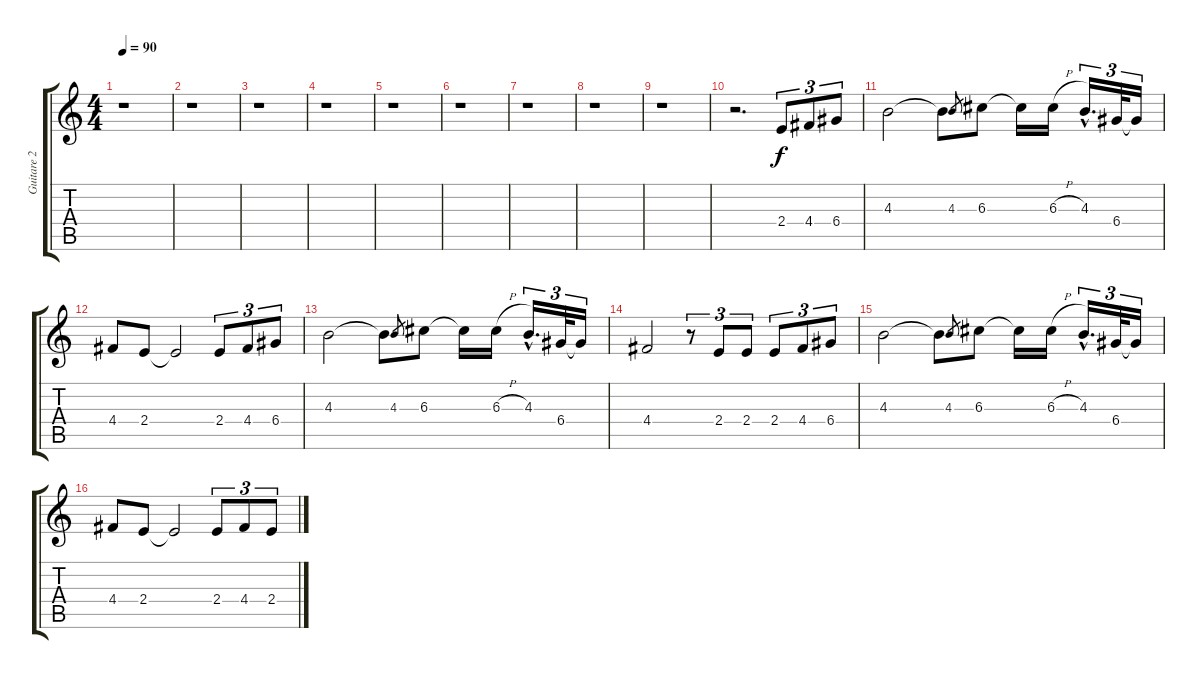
\track ("Guitare 2" "Guitare 2") {instrument acousticguitarsteel}
\staff {score tabs}
\tuning (E4 B3 G3 D3 A2 E2) {hide}
\ts (4 4)
\tempo 90
\clef g2
\ks c
r.1{dy f} |
r.1 |
r.1 |
r.1 |
r.1 |
r.1 |
r.1 |
r.1 |
r.1 |
r.2{d} 2.4.8{tu (3 2)} 4.4.8{tu (3 2)} 6.4.8{tu (3 2)} |
4.3.2 4.3{t}.8 4.3.8{gr} 6.3.8 6.3{t}.16 6.3{h}.16 4.3{hac}.16{d tu (3 2)} 6.4.32{tu (3 2)} 6.4{t}.16{tu (3 2)} |
4.4.8 2.4.8 2.4{t}.2 2.4.8{tu (3 2)} 4.4.8{tu (3 2)} 6.4.8{tu (3 2)} |
4.3.2 4.3{t}.8 4.3.8{gr} 6.3.8 6.3{t}.16 6.3{h}.16 4.3{hac}.16{d tu (3 2)} 6.4.32{tu (3 2)} 6.4{t}.16{tu (3 2)} |
4.4.2 r.8{tu (3 2)} 2.4.8{tu (3 2)} 2.4.8{tu (3 2)} 2.4.8{tu (3 2)} 4.4.8{tu (3 2)} 6.4.8{tu (3 2)} |
4.3.2 4.3{t}.8 4.3.8{gr} 6.3.8 6.3{t}.16 6.3{h}.16 4.3{hac}.16{d tu (3 2)} 6.4.32{tu (3 2)} 6.4{t}.16{tu (3 2)} |
4.4.8 2.4.8 2.4{t}.2 2.4.8{tu (3 2)} 4.4.8{tu (3 2)} 2.4.8{tu (3 2)}
